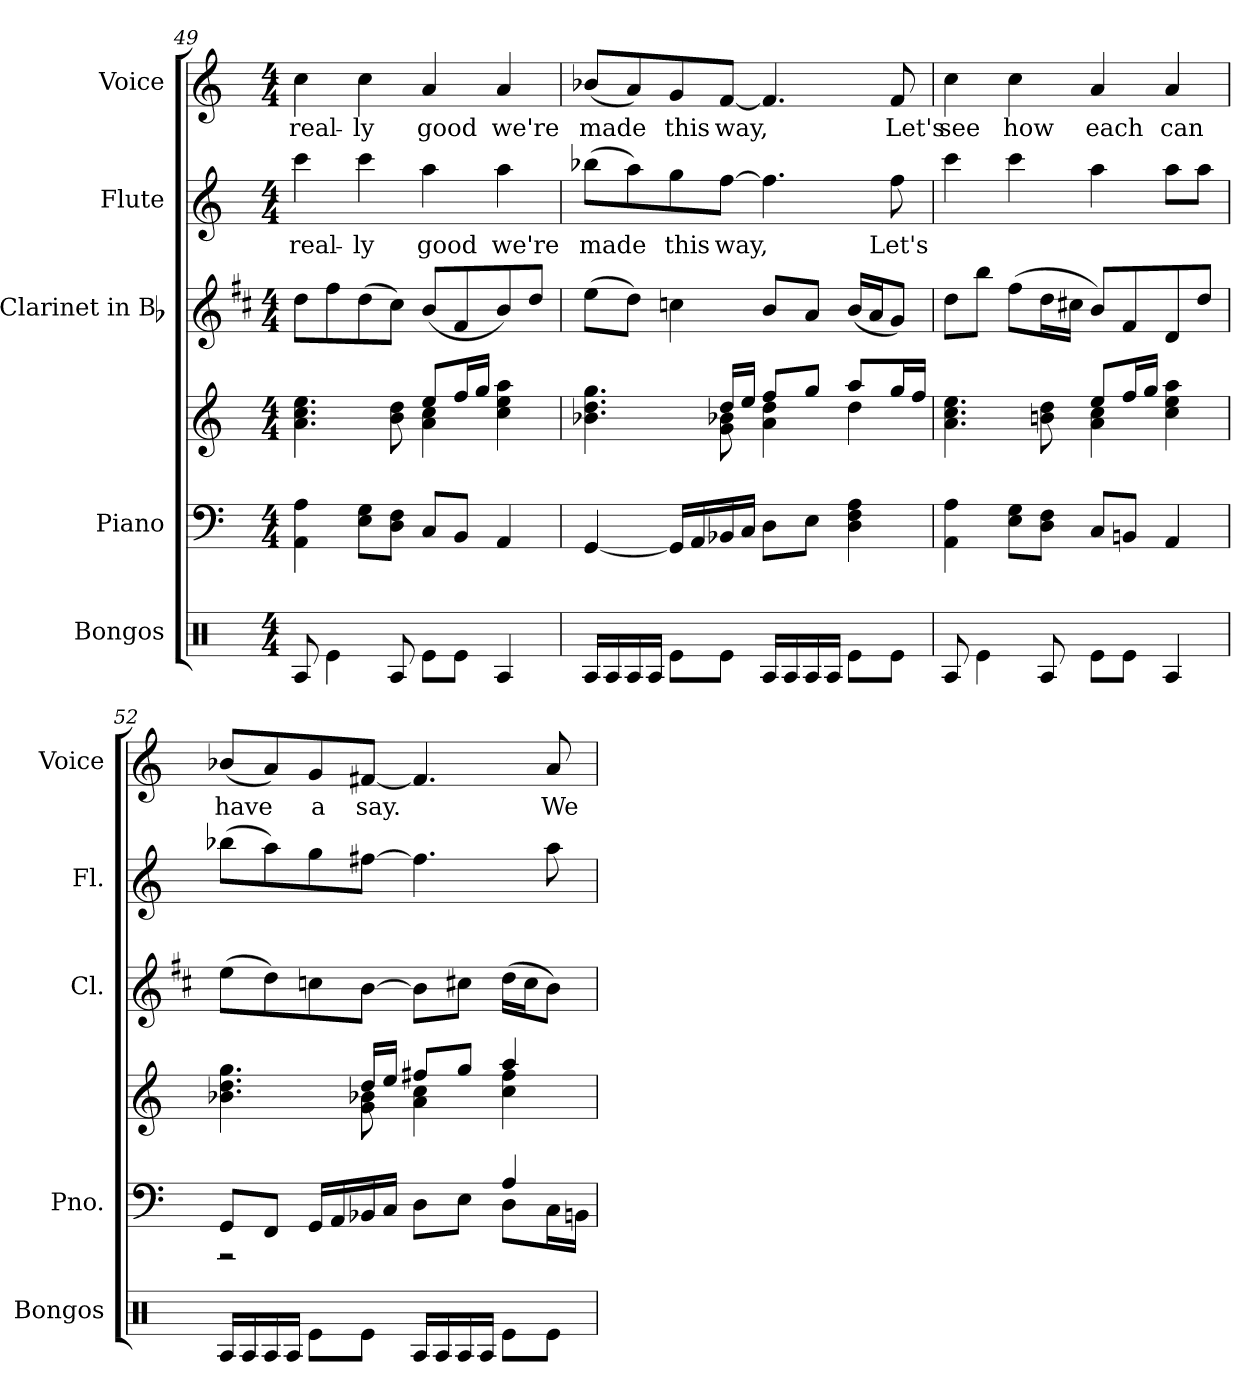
**kern	**kern	**kern	**kern	**kern	**text	**kern	**text
*part5	*part4	*part4	*part3	*part2	*part2	*part1	*part1
*staff6	*staff5	*staff4	*staff3	*staff2	*staff2	*staff1	*staff1
*I"Bongos	*I"Piano	*	*I"Clarinet in Bb	*I"Flute	*	*I"Voice	*
*I'Bongos	*I'Pno.	*	*I'Cl.	*I'Fl.	*	*I'Voice	*
*clefX	*clefF4	*clefG2	*clefG2	*clefG2	*	*clefG2	*
*	*	*	*ITrd1c2	*	*	*	*
*k[]	*k[]	*k[]	*k[]	*k[]	*	*k[]	*
*C:	*C:	*C:	*C:	*C:	*	*C:	*
*M4/4	*M4/4	*M4/4	*M4/4	*M4/4	*	*M4/4	*
=49	=49	=49	=49	=49	=49	=49	=49
*	*	*^	*	*	*	*	*
!	!	!	!	!	!	!LO:LY:b:color=#000000	!	!
!	!	!	!	!	!	!	!	!LO:LY:b:color=#000000
8RAi/	4AAi\ 4Ai	4.ai\ 4.cci 4.eei	2ryy	8cci\L	4ccci\	real-	4cci\	real-
4Rei\	.	.	.	8eei\	.	.	.	.
!	!	!	!	!	!	!LO:LY:b:color=#000000	!	!
!	!	!	!	!	!	!	!	!LO:LY:b:color=#000000
.	8Ei\ 8GiL	.	.	(8cci\	4ccci\	-ly	4cci\	-ly
8RAi/	8Di\ 8FiJ	8bi\ 8ddi	.	8bi\J)	.	.	.	.
!	!	!	!	!	!	!LO:LY:b:color=#000000	!	!
!	!	!	!	!	!	!	!	!LO:LY:b:color=#000000
8Rei\L	8Ci/L	8eei/L	4ai\ 4cci	(8ai/L	4aai\	good	4ai/	good
8Rei\J	8BBi/J	16ffi/L	.	8ei/	.	.	.	.
.	.	16ggi/JJ	.	.	.	.	.	.
!	!	!	!	!	!	!LO:LY:b:color=#000000	!	!
!	!	!	!	!	!	!	!	!LO:LY:b:color=#000000
4RAi/	4AAi/	4cci\ 4eei 4aai	4ryy	8ai/)	4aai\	we're	4ai/	we're
.	.	.	.	8cci/J	.	.	.	.
=50	=50	=50	=50	=50	=50	=50	=50	=50
!	!	!	!	!	!	!LO:LY:b:color=#000000	!	!
!	!	!	!	!	!	!	!	!LO:LY:b:color=#000000
16RAi/LL	[4GGi/	4.b-Xi\ 4.ddi 4.ggi	4.ryy	(8ddi\L	(8bb-Xi\L	made	(8b-Xi/L	made
16RAi/	.	.	.	.	.	.	.	.
16RAi/	.	.	.	8cci\J)	8aai\)	.	8ai/)	.
16RAi/JJ	.	.	.	.	.	.	.	.
!	!	!	!	!	!	!LO:LY:b:color=#000000	!	!
!	!	!	!	!	!	!	!	!LO:LY:b:color=#000000
8Rei\L	16GGi/LL]	.	.	4b-Xi\	8ggi\	this	8gi/	this
.	16AAi/	.	.	.	.	.	.	.
!	!	!	!	!	!	!LO:LY:b:color=#000000	!	!
!	!	!	!	!	!	!	!	!LO:LY:b:color=#000000
8Rei\J	16BB-Xi/	16ddi/LL	8gi\ 8b-Xi	.	[8ffi\J	way,	[8fi/J	way,
.	16Ci/JJ	16eei/JJ	.	.	.	.	.	.
16RAi/LL	8Di\L	8ffi/L	4ai\ 4ddi	8ai/L	4.ffi\]	.	4.fi/]	.
16RAi/	.	.	.	.	.	.	.	.
16RAi/	8Ei\J	8ggi/J	.	8gi/J	.	.	.	.
16RAi/JJ	.	.	.	.	.	.	.	.
8Rei\L	4Di\ 4Fi 4Ai	8aai/L	4ddi\	(16ai/LL	.	.	.	.
.	.	.	.	16gi/J	.	.	.	.
!	!	!	!	!	!	!LO:LY:b:color=#000000	!	!
!	!	!	!	!	!	!	!	!LO:LY:b:color=#000000
8Rei\J	.	16ggi/L	.	8fi/J)	8ffi\	Let's	8fi/	Let's
.	.	16ffi/JJ	.	.	.	.	.	.
!!LO:LB:g=z
=51	=51	=51	=51	=51	=51	=51	=51	=51
!	!	!	!	!	!	!	!	!LO:LY:b:color=#000000
8RAi/	4AAi\ 4Ai	4.ai\ 4.cci 4.eei	2ryy	8cci\L	4ccci\	.	4cci\	see
4Rei\	.	.	.	8aai\J	.	.	.	.
!	!	!	!	!	!	!	!	!LO:LY:b:color=#000000
.	8Ei\ 8GiL	.	.	(8eei\L	4ccci\	.	4cci\	how
8RAi/	8Di\ 8FiJ	8bni\ 8ddi	.	16cci\L	.	.	.	.
.	.	.	.	16bni\JJ	.	.	.	.
!	!	!	!	!	!	!	!	!LO:LY:b:color=#000000
8Rei\L	8Ci/L	8eei/L	4ai\ 4cci	8ai/L)	4aai\	.	4ai/	each
8Rei\J	8BBni/J	16ffi/L	.	8ei/	.	.	.	.
.	.	16ggi/JJ	.	.	.	.	.	.
!	!	!	!	!	!	!	!	!LO:LY:b:color=#000000
4RAi/	4AAi/	4cci\ 4eei 4aai	4ryy	8ci/	8aai\L	.	4ai/	can
.	.	.	.	8cci/J	8aai\J	.	.	.
=52	=52	=52	=52	=52	=52	=52	=52	=52
*	*^	*	*	*	*	*	*	*
!	!	!	!	!	!	!	!	!	!LO:LY:b:color=#000000
16RAi/LL	8GGi/L	2r	4.b-Xi\ 4.ddi 4.ggi	4.ryy	(8ddi\L	(8bb-Xi\L	.	(8b-Xi/L	have
16RAi/	.	.	.	.	.	.	.	.	.
16RAi/	8FFi/J	.	.	.	8cci\)	8aai\)	.	8ai/)	.
16RAi/JJ	.	.	.	.	.	.	.	.	.
!	!	!	!	!	!	!	!	!	!LO:LY:b:color=#000000
8Rei\L	16GGi/LL	.	.	.	8b-Xi\	8ggi\	.	8gi/	a
.	16AAi/	.	.	.	.	.	.	.	.
!	!	!	!	!	!	!	!	!	!LO:LY:b:color=#000000
8Rei\J	16BB-Xi/	.	16ddi/LL	8gi\ 8b-Xi	[8ai\J	[8ff#Xi\J	.	[8f#Xi/J	say.
.	16Ci/JJ	.	16eei/JJ	.	.	.	.	.	.
16RAi/LL	8Di\L	4ryy	8ff#Xi/L	4ai\ 4cci	8ai\L]	4.ff#i\]	.	4.f#i/]	.
16RAi/	.	.	.	.	.	.	.	.	.
16RAi/	8Ei\J	.	8ggi/J	.	8bni\J	.	.	.	.
16RAi/JJ	.	.	.	.	.	.	.	.	.
8Rei\L	4Ai/	8Di\L	4aai/	4cci\ 4ff#i	(16cci\LL	.	.	.	.
.	.	.	.	.	16bi\J	.	.	.	.
!	!	!	!	!	!	!	!	!	!LO:LY:b:color=#000000
8Rei\J	.	16Ci\L	.	.	8ai\J)	8aai\	.	8ai/	We
.	.	16BBni\JJ	.	.	.	.	.	.	.
*	*v	*v	*	*	*	*	*	*	*
*	*	*v	*v	*	*	*	*	*
=	=	=	=	=	=	=	=
*-	*-	*-	*-	*-	*-	*-	*-
